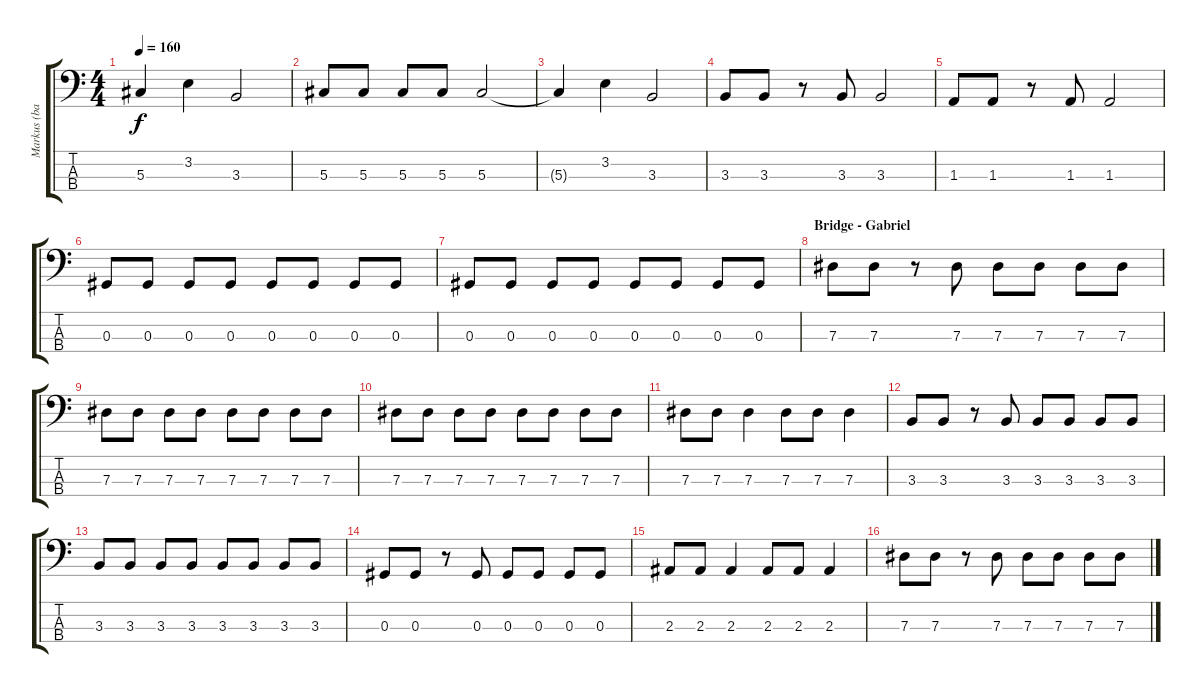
\track ("Markus (bass)" "Markus (ba") {instrument electricbassfinger}
\staff {score tabs}
\tuning (Gb2 Db2 Ab1 Eb1) {hide}
\ts (4 4)
\tempo 160
\clef f4
\ks c
5.3{t}.4{dy f} 3.2.4 3.3.2 |
5.3.8 5.3.8 5.3.8 5.3.8 5.3.2 |
5.3{t}.4 3.2.4 3.3.2 |
3.3.8 3.3.8 r.8 3.3.8 3.3.2 |
1.3.8 1.3.8 r.8 1.3.8 1.3.2 |
0.3.8 0.3.8 0.3.8 0.3.8 0.3.8 0.3.8 0.3.8 0.3.8 |
0.3.8 0.3.8 0.3.8 0.3.8 0.3.8 0.3.8 0.3.8 0.3.8 |
\section ("" "Bridge - Gabriel")
7.3.8 7.3.8 r.8 7.3.8 7.3.8 7.3.8 7.3.8 7.3.8 |
7.3.8 7.3.8 7.3.8 7.3.8 7.3.8 7.3.8 7.3.8 7.3.8 |
7.3.8 7.3.8 7.3.8 7.3.8 7.3.8 7.3.8 7.3.8 7.3.8 |
7.3.8 7.3.8 7.3.4 7.3.8 7.3.8 7.3.4 |
3.3.8 3.3.8 r.8 3.3.8 3.3.8 3.3.8 3.3.8 3.3.8 |
3.3.8 3.3.8 3.3.8 3.3.8 3.3.8 3.3.8 3.3.8 3.3.8 |
0.3.8 0.3.8 r.8 0.3.8 0.3.8 0.3.8 0.3.8 0.3.8 |
2.3.8 2.3.8 2.3.4 2.3.8 2.3.8 2.3.4 |
7.3.8 7.3.8 r.8 7.3.8 7.3.8 7.3.8 7.3.8 7.3.8
